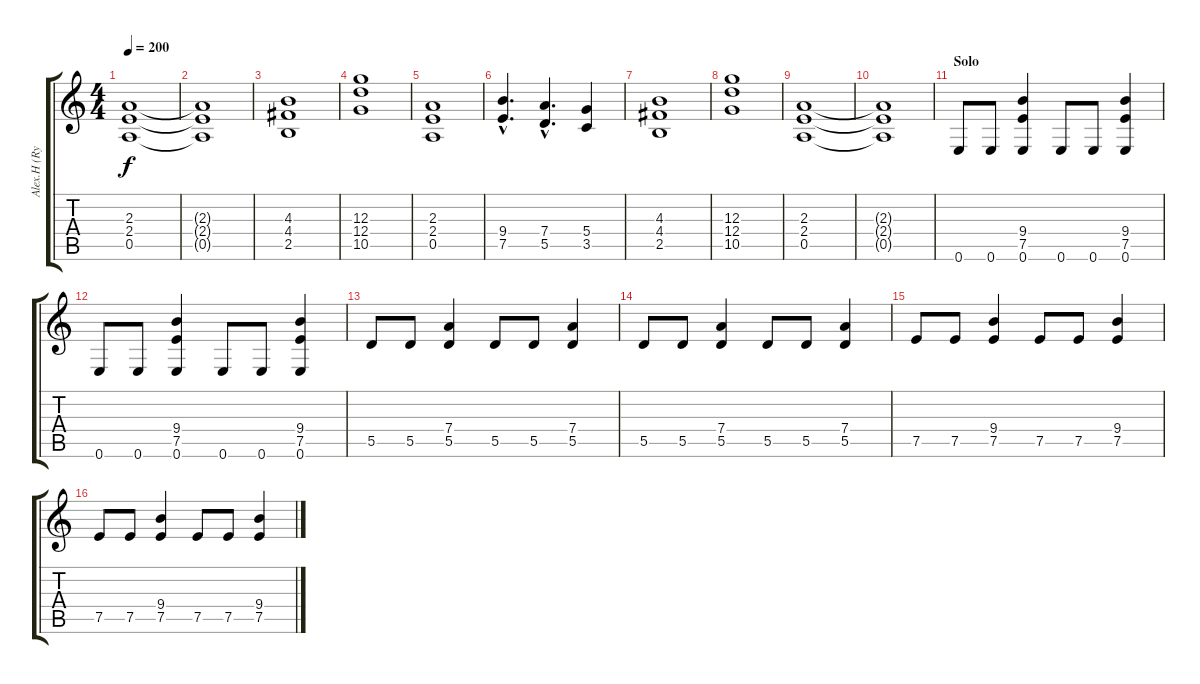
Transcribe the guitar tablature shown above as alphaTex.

\track ("Alex.H (Rythm)" "Alex.H (Ry") {instrument distortionguitar}
\staff {score tabs}
\tuning (E4 B3 G3 D3 A2 E2) {hide}
\ts (4 4)
\tempo 200
\clef g2
\ks c
(2.3 2.4 0.5).1{dy f} |
(2.3{t} 2.4{t} 0.5{t}).1 |
(4.3 4.4 2.5).1 |
(12.3 12.4 10.5).1 |
(2.3 2.4 0.5).1 |
(9.4{hac} 7.5{hac}).4{d} (7.4{hac} 5.5{hac}).4{d} (5.4 3.5).4 |
(4.3 4.4 2.5).1 |
(12.3 12.4 10.5).1 |
(2.3 2.4 0.5).1 |
(2.3{t} 2.4{t} 0.5{t}).1 |
\section ("" "Solo")
0.6.8 0.6.8 (9.4 7.5 0.6).4 0.6.8 0.6.8 (9.4 7.5 0.6).4 |
0.6.8 0.6.8 (9.4 7.5 0.6).4 0.6.8 0.6.8 (9.4 7.5 0.6).4 |
5.5.8 5.5.8 (7.4 5.5).4 5.5.8 5.5.8 (7.4 5.5).4 |
5.5.8 5.5.8 (7.4 5.5).4 5.5.8 5.5.8 (7.4 5.5).4 |
7.5.8 7.5.8 (9.4 7.5).4 7.5.8 7.5.8 (9.4 7.5).4 |
7.5.8 7.5.8 (9.4 7.5).4 7.5.8 7.5.8 (9.4 7.5).4
